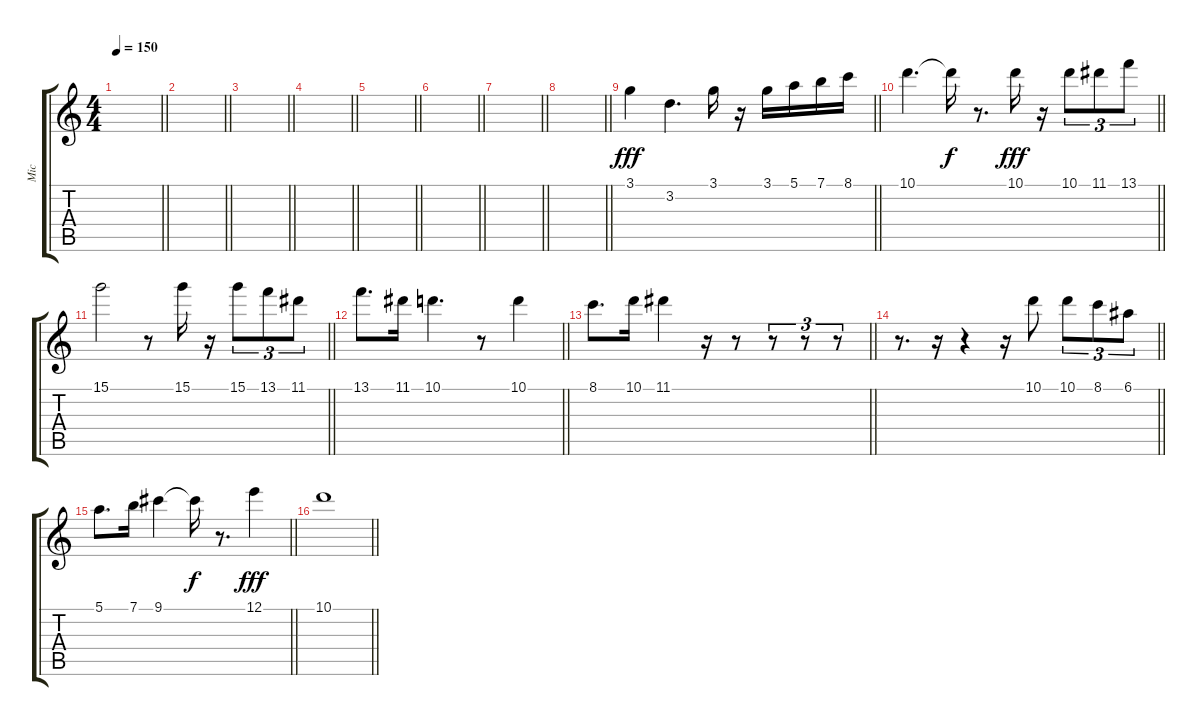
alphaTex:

\track ("Mic" "Mic") {instrument distortionguitar}
\staff {score tabs}
\tuning (E4 B3 G3 D3 A2 E2) {hide}
\ts (4 4)
\tempo 150
\clef g2
\barLineRight lightlight
\ks c
|
\barLineRight lightlight
|
\barLineRight lightlight
|
\barLineRight lightlight
|
\barLineRight lightlight
|
\barLineRight lightlight
|
\barLineRight lightlight
|
\barLineRight lightlight
|
\barLineRight lightlight
3.1.4{dy fff} 3.2.4{d} 3.1.16 r.16 3.1.16 5.1.16 7.1.16 8.1.16 |
\barLineRight lightlight
10.1.4{d} 10.1{t}.16{dy f} r.8{d} 10.1.16{dy fff} r.16 10.1.8{tu (3 2)} 11.1.8{tu (3 2)} 13.1.8{tu (3 2)} |
\barLineRight lightlight
15.1.2 r.8 15.1.16 r.16 15.1.8{tu (3 2)} 13.1.8{tu (3 2)} 11.1.8{tu (3 2)} |
\barLineRight lightlight
13.1.8{d} 11.1.16 10.1.4{d} r.8 10.1.4 |
\barLineRight lightlight
8.1.8{d} 10.1.16 11.1.4 r.16 r.8 r.8{tu (3 2)} r.8{tu (3 2)} r.8{tu (3 2)} |
\barLineRight lightlight
r.8{d} r.16 r.4 r.16 10.1.8 10.1.8{tu (3 2)} 8.1.8{tu (3 2)} 6.1.8{tu (3 2)} |
\barLineRight lightlight
5.1.8{d} 7.1.16 9.1.4 9.1{t}.16{dy f} r.8{d} 12.1.4{dy fff} |
\barLineRight lightlight
10.1.1
